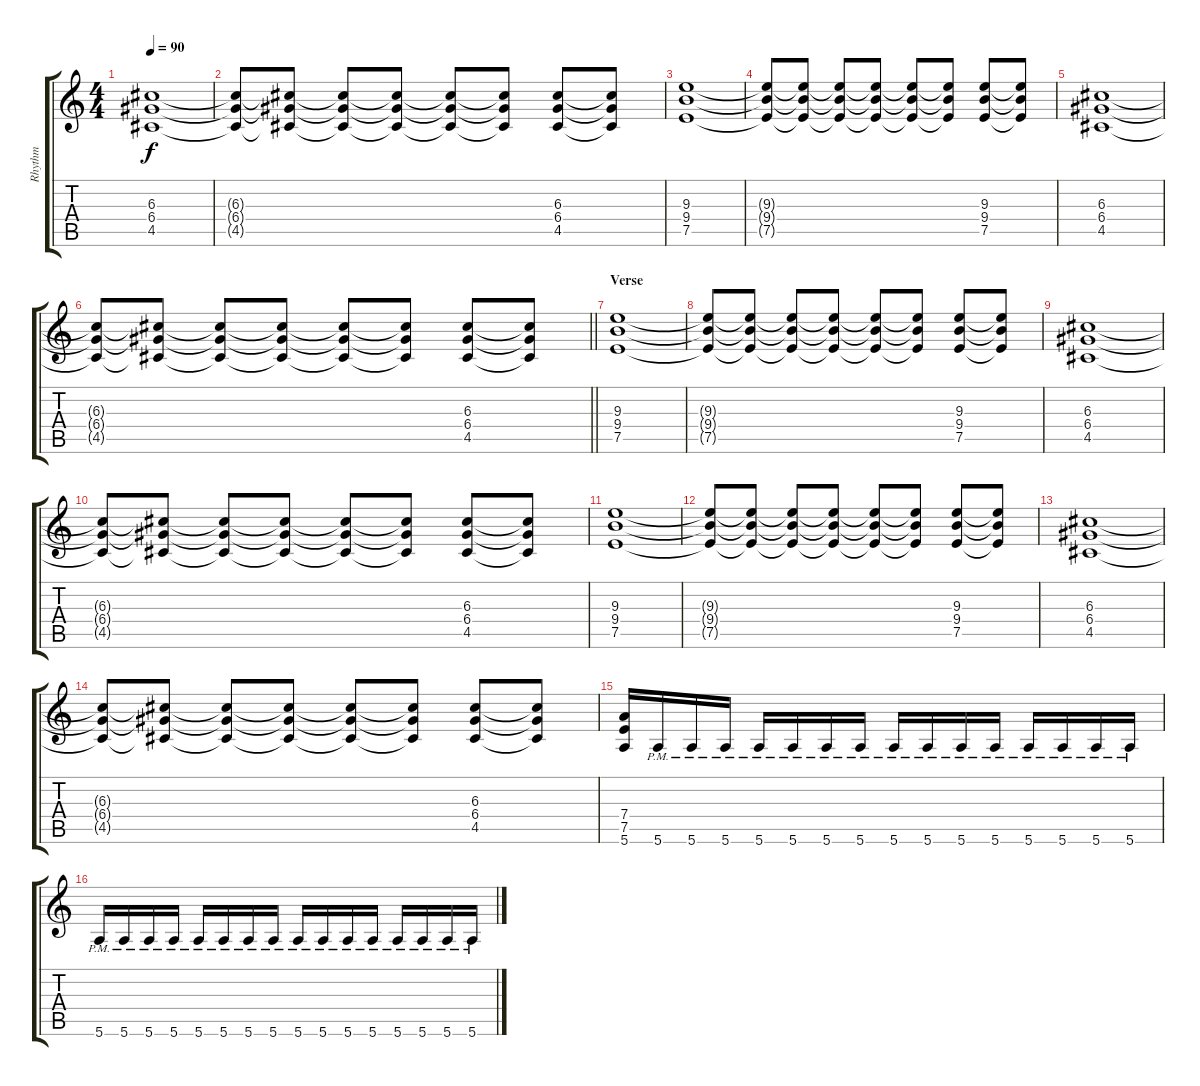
\track ("Rhythm" "Rhythm") {instrument distortionguitar}
\staff {score tabs}
\tuning (E4 B3 G3 D3 A2 E2) {hide}
\ts (4 4)
\tempo 90
\clef g2
\ks c
(6.3 6.4 4.5).1{dy f} |
(6.3{t} 6.4{t} 4.5{t}).8 (6.3{t} 6.4{t} 4.5{t}).8 (6.3{t} 6.4{t} 4.5{t}).8 (6.3{t} 6.4{t} 4.5{t}).8 (6.3{t} 6.4{t} 4.5{t}).8 (6.3{t} 6.4{t} 4.5{t}).8 (6.3 6.4 4.5).8 (6.3{t} 6.4{t} 4.5{t}).8 |
(9.3 9.4 7.5).1 |
(9.3{t} 9.4{t} 7.5{t}).8 (9.3{t} 9.4{t} 7.5{t}).8 (9.3{t} 9.4{t} 7.5{t}).8 (9.3{t} 9.4{t} 7.5{t}).8 (9.3{t} 9.4{t} 7.5{t}).8 (9.3{t} 9.4{t} 7.5{t}).8 (9.3 9.4 7.5).8 (9.3{t} 9.4{t} 7.5{t}).8 |
(6.3 6.4 4.5).1 |
\barLineRight lightlight
(6.3{t} 6.4{t} 4.5{t}).8 (6.3{t} 6.4{t} 4.5{t}).8 (6.3{t} 6.4{t} 4.5{t}).8 (6.3{t} 6.4{t} 4.5{t}).8 (6.3{t} 6.4{t} 4.5{t}).8 (6.3{t} 6.4{t} 4.5{t}).8 (6.3 6.4 4.5).8 (6.3{t} 6.4{t} 4.5{t}).8 |
\section ("" "Verse")
(9.3 9.4 7.5).1 |
(9.3{t} 9.4{t} 7.5{t}).8 (9.3{t} 9.4{t} 7.5{t}).8 (9.3{t} 9.4{t} 7.5{t}).8 (9.3{t} 9.4{t} 7.5{t}).8 (9.3{t} 9.4{t} 7.5{t}).8 (9.3{t} 9.4{t} 7.5{t}).8 (9.3 9.4 7.5).8 (9.3{t} 9.4{t} 7.5{t}).8 |
(6.3 6.4 4.5).1 |
(6.3{t} 6.4{t} 4.5{t}).8 (6.3{t} 6.4{t} 4.5{t}).8 (6.3{t} 6.4{t} 4.5{t}).8 (6.3{t} 6.4{t} 4.5{t}).8 (6.3{t} 6.4{t} 4.5{t}).8 (6.3{t} 6.4{t} 4.5{t}).8 (6.3 6.4 4.5).8 (6.3{t} 6.4{t} 4.5{t}).8 |
(9.3 9.4 7.5).1 |
(9.3{t} 9.4{t} 7.5{t}).8 (9.3{t} 9.4{t} 7.5{t}).8 (9.3{t} 9.4{t} 7.5{t}).8 (9.3{t} 9.4{t} 7.5{t}).8 (9.3{t} 9.4{t} 7.5{t}).8 (9.3{t} 9.4{t} 7.5{t}).8 (9.3 9.4 7.5).8 (9.3{t} 9.4{t} 7.5{t}).8 |
(6.3 6.4 4.5).1 |
(6.3{t} 6.4{t} 4.5{t}).8 (6.3{t} 6.4{t} 4.5{t}).8 (6.3{t} 6.4{t} 4.5{t}).8 (6.3{t} 6.4{t} 4.5{t}).8 (6.3{t} 6.4{t} 4.5{t}).8 (6.3{t} 6.4{t} 4.5{t}).8 (6.3 6.4 4.5).8 (6.3{t} 6.4{t} 4.5{t}).8 |
(7.4 7.5 5.6).16 5.6{pm}.16 5.6{pm}.16 5.6{pm}.16 5.6{pm}.16 5.6{pm}.16 5.6{pm}.16 5.6{pm}.16 5.6{pm}.16 5.6{pm}.16 5.6{pm}.16 5.6{pm}.16 5.6{pm}.16 5.6{pm}.16 5.6{pm}.16 5.6{pm}.16 |
5.6{pm}.16 5.6{pm}.16 5.6{pm}.16 5.6{pm}.16 5.6{pm}.16 5.6{pm}.16 5.6{pm}.16 5.6{pm}.16 5.6{pm}.16 5.6{pm}.16 5.6{pm}.16 5.6{pm}.16 5.6{pm}.16 5.6{pm}.16 5.6{pm}.16 5.6{pm}.16
